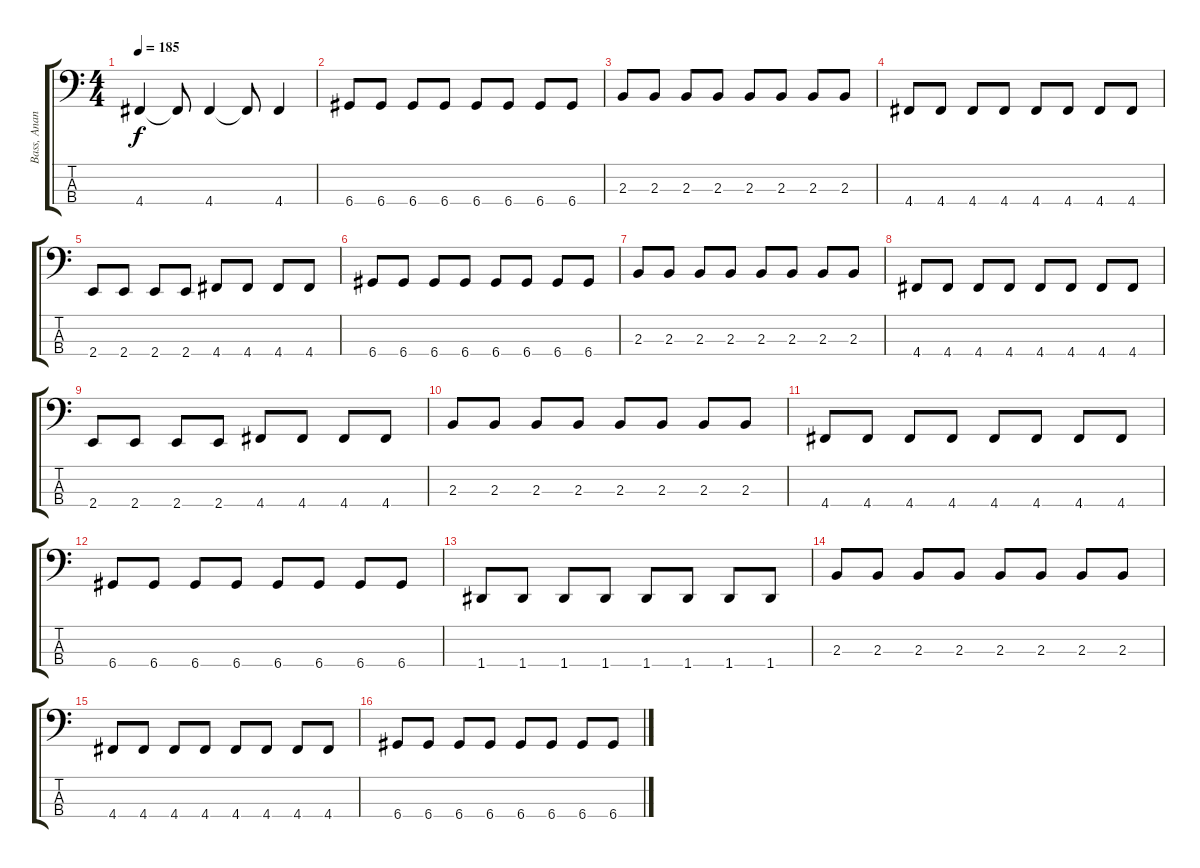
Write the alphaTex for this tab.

\track ("Bass, Anan Kadouri" "Bass, Anan") {instrument acousticguitarnylon}
\staff {score tabs}
\tuning (G2 D2 A1 D1) {hide}
\ts (4 4)
\tempo 185
\clef f4
\ks c
4.4.4{dy f} 4.4{t}.8 4.4.4 4.4{t}.8 4.4.4 |
6.4.8 6.4.8 6.4.8 6.4.8 6.4.8 6.4.8 6.4.8 6.4.8 |
2.3.8 2.3.8 2.3.8 2.3.8 2.3.8 2.3.8 2.3.8 2.3.8 |
4.4.8 4.4.8 4.4.8 4.4.8 4.4.8 4.4.8 4.4.8 4.4.8 |
2.4.8 2.4.8 2.4.8 2.4.8 4.4.8 4.4.8 4.4.8 4.4.8 |
6.4.8 6.4.8 6.4.8 6.4.8 6.4.8 6.4.8 6.4.8 6.4.8 |
2.3.8 2.3.8 2.3.8 2.3.8 2.3.8 2.3.8 2.3.8 2.3.8 |
4.4.8 4.4.8 4.4.8 4.4.8 4.4.8 4.4.8 4.4.8 4.4.8 |
2.4.8 2.4.8 2.4.8 2.4.8 4.4.8 4.4.8 4.4.8 4.4.8 |
2.3.8 2.3.8 2.3.8 2.3.8 2.3.8 2.3.8 2.3.8 2.3.8 |
4.4.8 4.4.8 4.4.8 4.4.8 4.4.8 4.4.8 4.4.8 4.4.8 |
6.4.8 6.4.8 6.4.8 6.4.8 6.4.8 6.4.8 6.4.8 6.4.8 |
1.4.8 1.4.8 1.4.8 1.4.8 1.4.8 1.4.8 1.4.8 1.4.8 |
2.3.8 2.3.8 2.3.8 2.3.8 2.3.8 2.3.8 2.3.8 2.3.8 |
4.4.8 4.4.8 4.4.8 4.4.8 4.4.8 4.4.8 4.4.8 4.4.8 |
6.4.8 6.4.8 6.4.8 6.4.8 6.4.8 6.4.8 6.4.8 6.4.8
